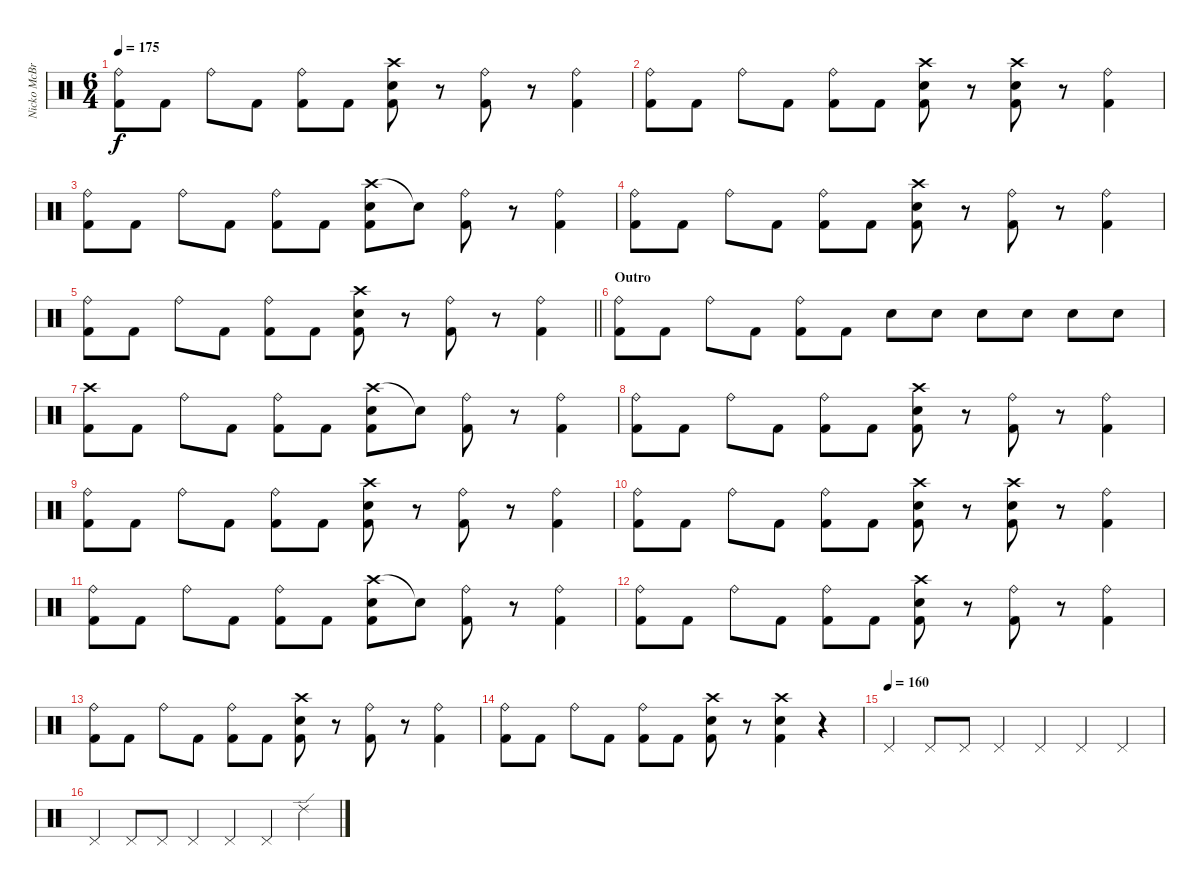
\track ("Nicko McBrain" "Nicko McBr") {instrument percussion}
\staff {score}
\articulation defaults
\ts (6 4)
\tempo 175
\clef neutral
\ks c
("Ride (bell)" "Kick (hit) 2").8{dy f} "Kick (hit) 2".8 "Ride (bell)".8 "Kick (hit) 2".8 ("Ride (bell)" "Kick (hit) 2").8 "Kick (hit) 2".8 ("Snare (hit) 2" "Crash high (hit)" "Kick (hit) 2").8 r.8 ("Ride (bell)" "Kick (hit) 2").8 r.8 ("Ride (bell)" "Kick (hit) 2").4 |
("Ride (bell)" "Kick (hit) 2").8 "Kick (hit) 2".8 "Ride (bell)".8 "Kick (hit) 2".8 ("Ride (bell)" "Kick (hit) 2").8 "Kick (hit) 2".8 ("Crash high (hit)" "Snare (hit) 2" "Kick (hit) 2").8 r.8 ("Snare (hit) 2" "Crash high (hit)" "Kick (hit) 2").8 r.8 ("Ride (bell)" "Kick (hit) 2").4 |
("Ride (bell)" "Kick (hit) 2").8 "Kick (hit) 2".8 "Ride (bell)".8 "Kick (hit) 2".8 ("Ride (bell)" "Kick (hit) 2").8 "Kick (hit) 2".8 ("Crash high (hit)" "Snare (hit) 2" "Kick (hit) 2").8 "Snare (hit) 2"{t}.8 ("Ride (bell)" "Kick (hit) 2").8 r.8 ("Ride (bell)" "Kick (hit) 2").4 |
("Ride (bell)" "Kick (hit) 2").8 "Kick (hit) 2".8 "Ride (bell)".8 "Kick (hit) 2".8 ("Ride (bell)" "Kick (hit) 2").8 "Kick (hit) 2".8 ("Crash high (hit)" "Snare (hit) 2" "Kick (hit) 2").8 r.8 ("Ride (bell)" "Kick (hit) 2").8 r.8 ("Ride (bell)" "Kick (hit) 2").4 |
\barLineRight lightlight
("Ride (bell)" "Kick (hit) 2").8 "Kick (hit) 2".8 "Ride (bell)".8 "Kick (hit) 2".8 ("Ride (bell)" "Kick (hit) 2").8 "Kick (hit) 2".8 ("Snare (hit) 2" "Crash high (hit)" "Kick (hit) 2").8 r.8 ("Ride (bell)" "Kick (hit) 2").8 r.8 ("Ride (bell)" "Kick (hit) 2").4 |
\section ("" "Outro")
("Ride (bell)" "Kick (hit) 2").8 "Kick (hit) 2".8 "Ride (bell)".8 "Kick (hit) 2".8 ("Ride (bell)" "Kick (hit) 2").8 "Kick (hit) 2".8 "Snare (hit) 2".8 "Snare (hit) 2".8 "Snare (hit) 2".8 "Snare (hit) 2".8 "Snare (hit) 2".8 "Snare (hit) 2".8 |
("Crash high (hit)" "Kick (hit) 2").8 "Kick (hit) 2".8 "Ride (bell)".8 "Kick (hit) 2".8 ("Ride (bell)" "Kick (hit) 2").8 "Kick (hit) 2".8 ("Crash high (hit)" "Snare (hit) 2" "Kick (hit) 2").8 "Snare (hit) 2"{t}.8 ("Ride (bell)" "Kick (hit) 2").8 r.8 ("Ride (bell)" "Kick (hit) 2").4 |
("Ride (bell)" "Kick (hit) 2").8 "Kick (hit) 2".8 "Ride (bell)".8 "Kick (hit) 2".8 ("Ride (bell)" "Kick (hit) 2").8 "Kick (hit) 2".8 ("Crash high (hit)" "Snare (hit) 2" "Kick (hit) 2").8 r.8 ("Ride (bell)" "Kick (hit) 2").8 r.8 ("Ride (bell)" "Kick (hit) 2").4 |
("Ride (bell)" "Kick (hit) 2").8 "Kick (hit) 2".8 "Ride (bell)".8 "Kick (hit) 2".8 ("Ride (bell)" "Kick (hit) 2").8 "Kick (hit) 2".8 ("Snare (hit) 2" "Crash high (hit)" "Kick (hit) 2").8 r.8 ("Ride (bell)" "Kick (hit) 2").8 r.8 ("Ride (bell)" "Kick (hit) 2").4 |
("Ride (bell)" "Kick (hit) 2").8 "Kick (hit) 2".8 "Ride (bell)".8 "Kick (hit) 2".8 ("Ride (bell)" "Kick (hit) 2").8 "Kick (hit) 2".8 ("Crash high (hit)" "Snare (hit) 2" "Kick (hit) 2").8 r.8 ("Snare (hit) 2" "Crash high (hit)" "Kick (hit) 2").8 r.8 ("Ride (bell)" "Kick (hit) 2").4 |
("Ride (bell)" "Kick (hit) 2").8 "Kick (hit) 2".8 "Ride (bell)".8 "Kick (hit) 2".8 ("Ride (bell)" "Kick (hit) 2").8 "Kick (hit) 2".8 ("Crash high (hit)" "Snare (hit) 2" "Kick (hit) 2").8 "Snare (hit) 2"{t}.8 ("Ride (bell)" "Kick (hit) 2").8 r.8 ("Ride (bell)" "Kick (hit) 2").4 |
("Ride (bell)" "Kick (hit) 2").8 "Kick (hit) 2".8 "Ride (bell)".8 "Kick (hit) 2".8 ("Ride (bell)" "Kick (hit) 2").8 "Kick (hit) 2".8 ("Crash high (hit)" "Snare (hit) 2" "Kick (hit) 2").8 r.8 ("Ride (bell)" "Kick (hit) 2").8 r.8 ("Ride (bell)" "Kick (hit) 2").4 |
("Ride (bell)" "Kick (hit) 2").8 "Kick (hit) 2".8 "Ride (bell)".8 "Kick (hit) 2".8 ("Ride (bell)" "Kick (hit) 2").8 "Kick (hit) 2".8 ("Snare (hit) 2" "Crash high (hit)" "Kick (hit) 2").8 r.8 ("Ride (bell)" "Kick (hit) 2").8 r.8 ("Ride (bell)" "Kick (hit) 2").4 |
("Ride (bell)" "Kick (hit) 2").8 "Kick (hit) 2".8 "Ride (bell)".8 "Kick (hit) 2".8 ("Ride (bell)" "Kick (hit) 2").8 "Kick (hit) 2".8 ("Crash high (hit)" "Snare (hit) 2" "Kick (hit) 2").8 r.8 ("Snare (hit) 2" "Crash high (hit)" "Kick (hit) 2").4 r.4 |
\tempo (160)
"Pedal Hi-Hat (hit)".4 "Pedal Hi-Hat (hit)".8 "Pedal Hi-Hat (hit)".8 "Pedal Hi-Hat (hit)".4 "Pedal Hi-Hat (hit)".4 "Pedal Hi-Hat (hit)".4 "Pedal Hi-Hat (hit)".4 |
"Pedal Hi-Hat (hit)".4 "Pedal Hi-Hat (hit)".8 "Pedal Hi-Hat (hit)".8 "Pedal Hi-Hat (hit)".4 "Pedal Hi-Hat (hit)".4 "Pedal Hi-Hat (hit)".4 "Ride (edge) 2".4
